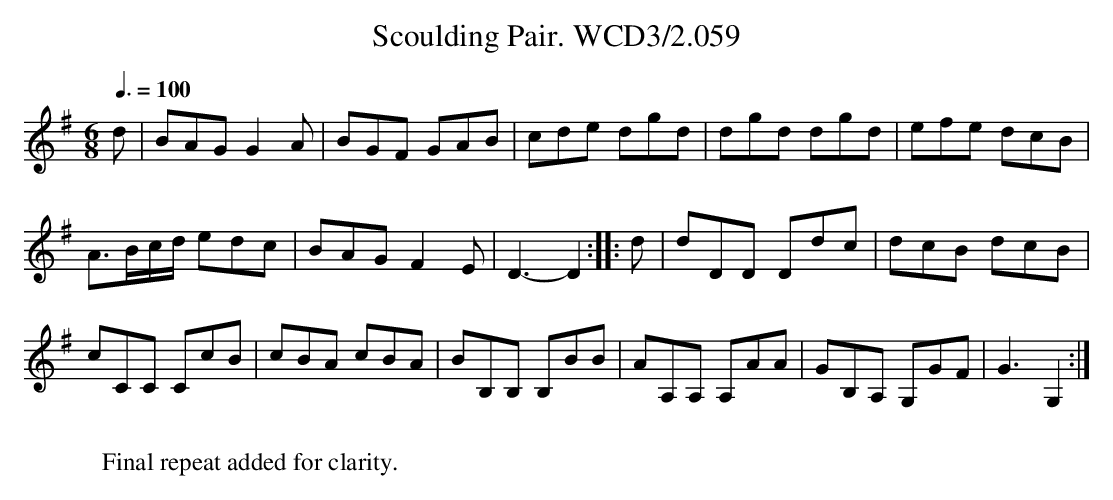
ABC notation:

X:1
T:Scoulding Pair. WCD3/2.059
M:6/8
L:1/8
Q:3/8=100
K:G
d|BAG G2A|BGF GAB|cde dgd|dgd dgd|efe dcB|
A>Bc/d/ edc|BAG F2E|D3-D2::d|dDD Ddc|dcB dcB|
cCC CcB|cBA cBA|BB,B, B,BB|AA,A, A,AA|GB,A, G,GF|G3G,2:|
W:
W:Final repeat added for clarity.
